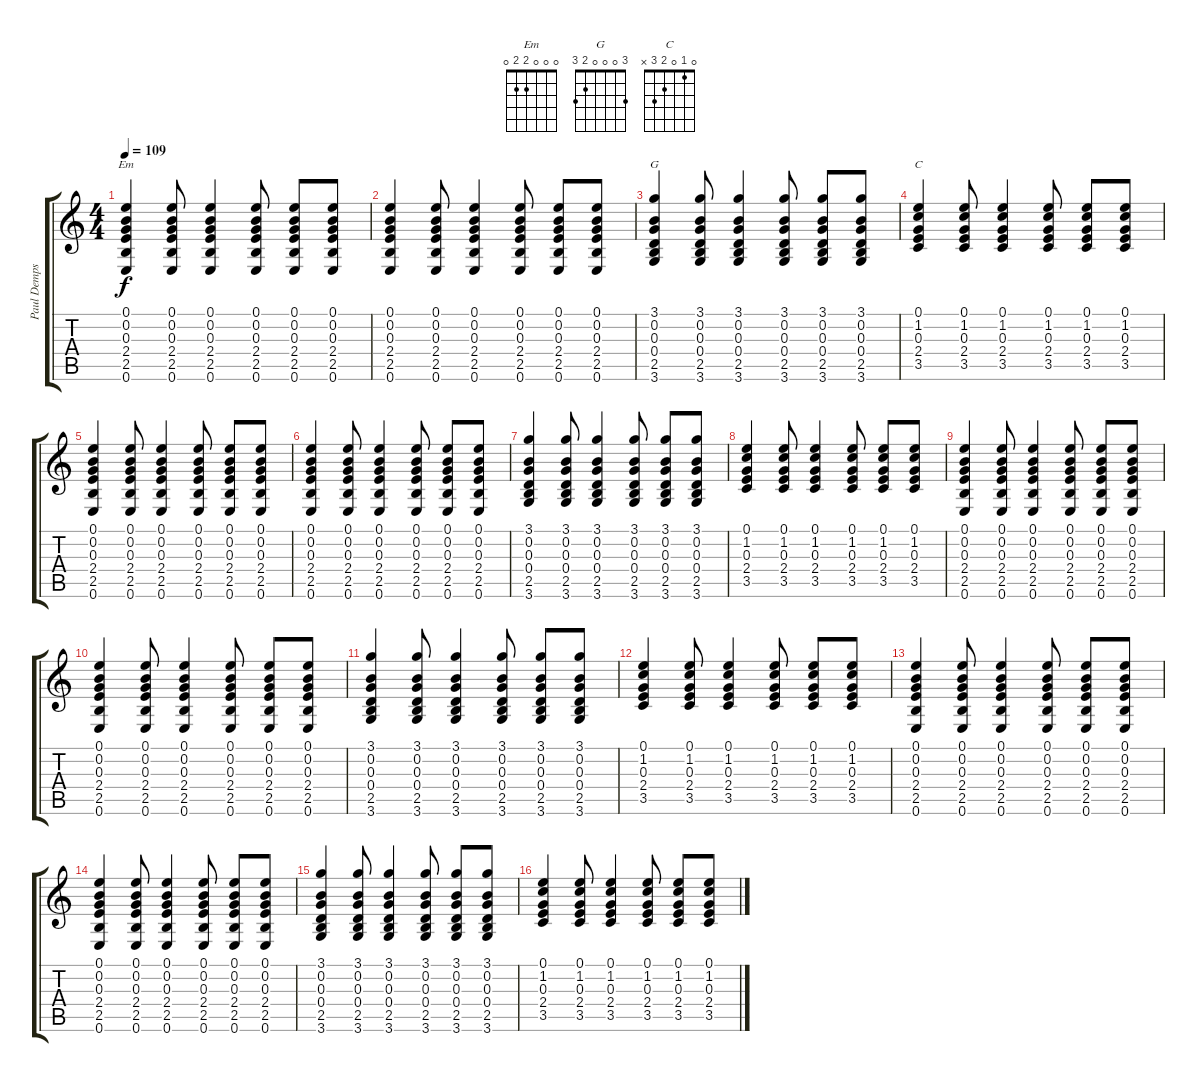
\track ("Paul Dempsy" "Paul Demps") {instrument acousticguitarsteel}
\staff {score tabs}
\tuning (E4 B3 G3 D3 A2 E2) {hide}
\chord ("Em" 0 0 0 2 2 0)
\chord ("G" 3 0 0 0 2 3)
\chord ("C" 0 1 0 2 3 x)
\ts (4 4)
\tempo 109
\clef g2
\ks c
(0.1 0.2 0.3 2.4 2.5 0.6).4{ch "Em" dy f instrument acousticguitarsteel} (0.1 0.2 0.3 2.4 2.5 0.6).8 (0.1 0.2 0.3 2.4 2.5 0.6).4 (0.1 0.2 0.3 2.4 2.5 0.6).8 (0.1 0.2 0.3 2.4 2.5 0.6).8 (0.1 0.2 0.3 2.4 2.5 0.6).8 |
(0.1 0.2 0.3 2.4 2.5 0.6).4 (0.1 0.2 0.3 2.4 2.5 0.6).8 (0.1 0.2 0.3 2.4 2.5 0.6).4 (0.1 0.2 0.3 2.4 2.5 0.6).8 (0.1 0.2 0.3 2.4 2.5 0.6).8 (0.1 0.2 0.3 2.4 2.5 0.6).8 |
(3.1 0.2 0.3 0.4 2.5 3.6).4{ch "G"} (3.1 0.2 0.3 0.4 2.5 3.6).8 (3.1 0.2 0.3 0.4 2.5 3.6).4 (3.1 0.2 0.3 0.4 2.5 3.6).8 (3.1 0.2 0.3 0.4 2.5 3.6).8 (3.1 0.2 0.3 0.4 2.5 3.6).8 |
(0.1 1.2 0.3 2.4 3.5).4{ch "C"} (0.1 1.2 0.3 2.4 3.5).8 (0.1 1.2 0.3 2.4 3.5).4 (0.1 1.2 0.3 2.4 3.5).8 (0.1 1.2 0.3 2.4 3.5).8 (0.1 1.2 0.3 2.4 3.5).8 |
(0.1 0.2 0.3 2.4 2.5 0.6).4 (0.1 0.2 0.3 2.4 2.5 0.6).8 (0.1 0.2 0.3 2.4 2.5 0.6).4 (0.1 0.2 0.3 2.4 2.5 0.6).8 (0.1 0.2 0.3 2.4 2.5 0.6).8 (0.1 0.2 0.3 2.4 2.5 0.6).8 |
(0.1 0.2 0.3 2.4 2.5 0.6).4 (0.1 0.2 0.3 2.4 2.5 0.6).8 (0.1 0.2 0.3 2.4 2.5 0.6).4 (0.1 0.2 0.3 2.4 2.5 0.6).8 (0.1 0.2 0.3 2.4 2.5 0.6).8 (0.1 0.2 0.3 2.4 2.5 0.6).8 |
(3.1 0.2 0.3 0.4 2.5 3.6).4 (3.1 0.2 0.3 0.4 2.5 3.6).8 (3.1 0.2 0.3 0.4 2.5 3.6).4 (3.1 0.2 0.3 0.4 2.5 3.6).8 (3.1 0.2 0.3 0.4 2.5 3.6).8 (3.1 0.2 0.3 0.4 2.5 3.6).8 |
(0.1 1.2 0.3 2.4 3.5).4 (0.1 1.2 0.3 2.4 3.5).8 (0.1 1.2 0.3 2.4 3.5).4 (0.1 1.2 0.3 2.4 3.5).8 (0.1 1.2 0.3 2.4 3.5).8 (0.1 1.2 0.3 2.4 3.5).8 |
(0.1 0.2 0.3 2.4 2.5 0.6).4 (0.1 0.2 0.3 2.4 2.5 0.6).8 (0.1 0.2 0.3 2.4 2.5 0.6).4 (0.1 0.2 0.3 2.4 2.5 0.6).8 (0.1 0.2 0.3 2.4 2.5 0.6).8 (0.1 0.2 0.3 2.4 2.5 0.6).8 |
(0.1 0.2 0.3 2.4 2.5 0.6).4 (0.1 0.2 0.3 2.4 2.5 0.6).8 (0.1 0.2 0.3 2.4 2.5 0.6).4 (0.1 0.2 0.3 2.4 2.5 0.6).8 (0.1 0.2 0.3 2.4 2.5 0.6).8 (0.1 0.2 0.3 2.4 2.5 0.6).8 |
(3.1 0.2 0.3 0.4 2.5 3.6).4 (3.1 0.2 0.3 0.4 2.5 3.6).8 (3.1 0.2 0.3 0.4 2.5 3.6).4 (3.1 0.2 0.3 0.4 2.5 3.6).8 (3.1 0.2 0.3 0.4 2.5 3.6).8 (3.1 0.2 0.3 0.4 2.5 3.6).8 |
(0.1 1.2 0.3 2.4 3.5).4 (0.1 1.2 0.3 2.4 3.5).8 (0.1 1.2 0.3 2.4 3.5).4 (0.1 1.2 0.3 2.4 3.5).8 (0.1 1.2 0.3 2.4 3.5).8 (0.1 1.2 0.3 2.4 3.5).8 |
(0.1 0.2 0.3 2.4 2.5 0.6).4 (0.1 0.2 0.3 2.4 2.5 0.6).8 (0.1 0.2 0.3 2.4 2.5 0.6).4 (0.1 0.2 0.3 2.4 2.5 0.6).8 (0.1 0.2 0.3 2.4 2.5 0.6).8 (0.1 0.2 0.3 2.4 2.5 0.6).8 |
(0.1 0.2 0.3 2.4 2.5 0.6).4 (0.1 0.2 0.3 2.4 2.5 0.6).8 (0.1 0.2 0.3 2.4 2.5 0.6).4 (0.1 0.2 0.3 2.4 2.5 0.6).8 (0.1 0.2 0.3 2.4 2.5 0.6).8 (0.1 0.2 0.3 2.4 2.5 0.6).8 |
(3.1 0.2 0.3 0.4 2.5 3.6).4 (3.1 0.2 0.3 0.4 2.5 3.6).8 (3.1 0.2 0.3 0.4 2.5 3.6).4 (3.1 0.2 0.3 0.4 2.5 3.6).8 (3.1 0.2 0.3 0.4 2.5 3.6).8 (3.1 0.2 0.3 0.4 2.5 3.6).8 |
(0.1 1.2 0.3 2.4 3.5).4 (0.1 1.2 0.3 2.4 3.5).8 (0.1 1.2 0.3 2.4 3.5).4 (0.1 1.2 0.3 2.4 3.5).8 (0.1 1.2 0.3 2.4 3.5).8 (0.1 1.2 0.3 2.4 3.5).8
